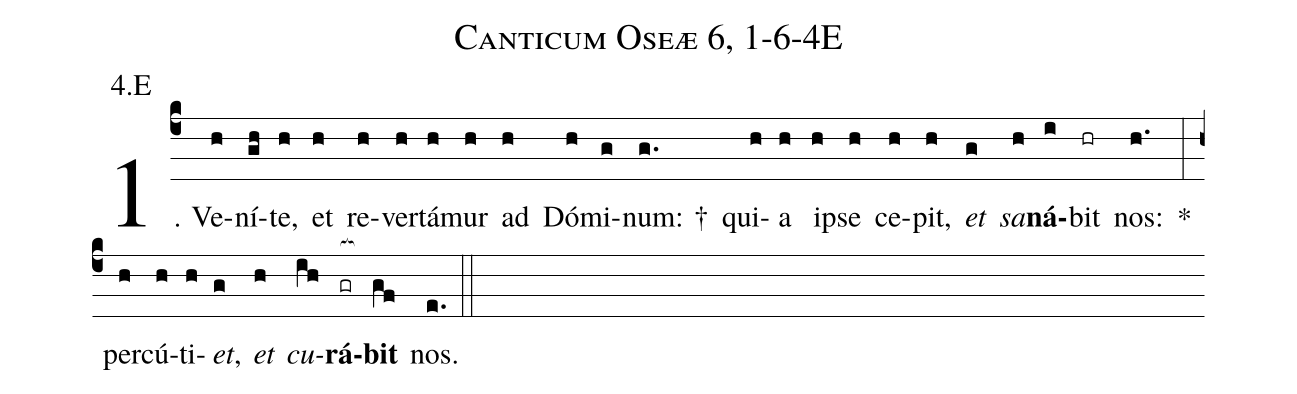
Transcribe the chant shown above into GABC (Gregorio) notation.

name: Canticum Oseæ 6, 1-6-4E;
annotation: 4.E;
%%
(c4)1. Ve(h)ní(gh)te,(h) et(h) re(h)ver(h)tá(h)mur(h) ad(h) Dó(h)mi(g)num: †(g.) qui(h)a(h) ip(h)se(h) ce(h)pit,(h) <i>et</i>(g) <i>sa</i>(h)<b>ná</b>(i)bit(hr) nos:(h.) *(:) per(h)cú(h)ti(h)<i>et</i>,(g) <i>et</i>(h) <i>cu</i>(ih)<b>rá</b>(gr[ocb:1{])<b>bit</b>(gf[ocb:0}]) nos.(e.) (::)
